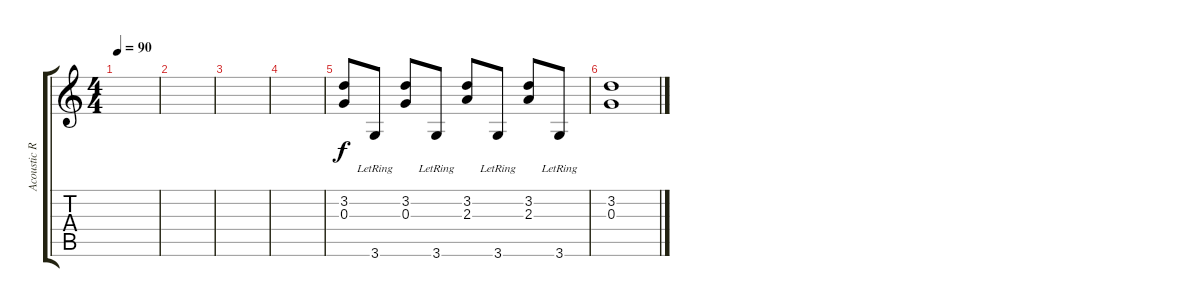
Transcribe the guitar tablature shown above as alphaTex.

\track ("Acoustic Rythem" "Acoustic R") {instrument acousticguitarnylon}
\staff {score tabs}
\tuning (E4 B3 G3 D3 A2 E2) {hide}
\ts (4 4)
\tempo 90
\clef g2
\ks c
|
|
|
|
(3.2 0.3).8 3.6{lr}.8 (3.2 0.3).8 3.6{lr}.8 (3.2 2.3).8 3.6{lr}.8 (3.2 2.3).8 3.6{lr}.8 |
(3.2 0.3).1
